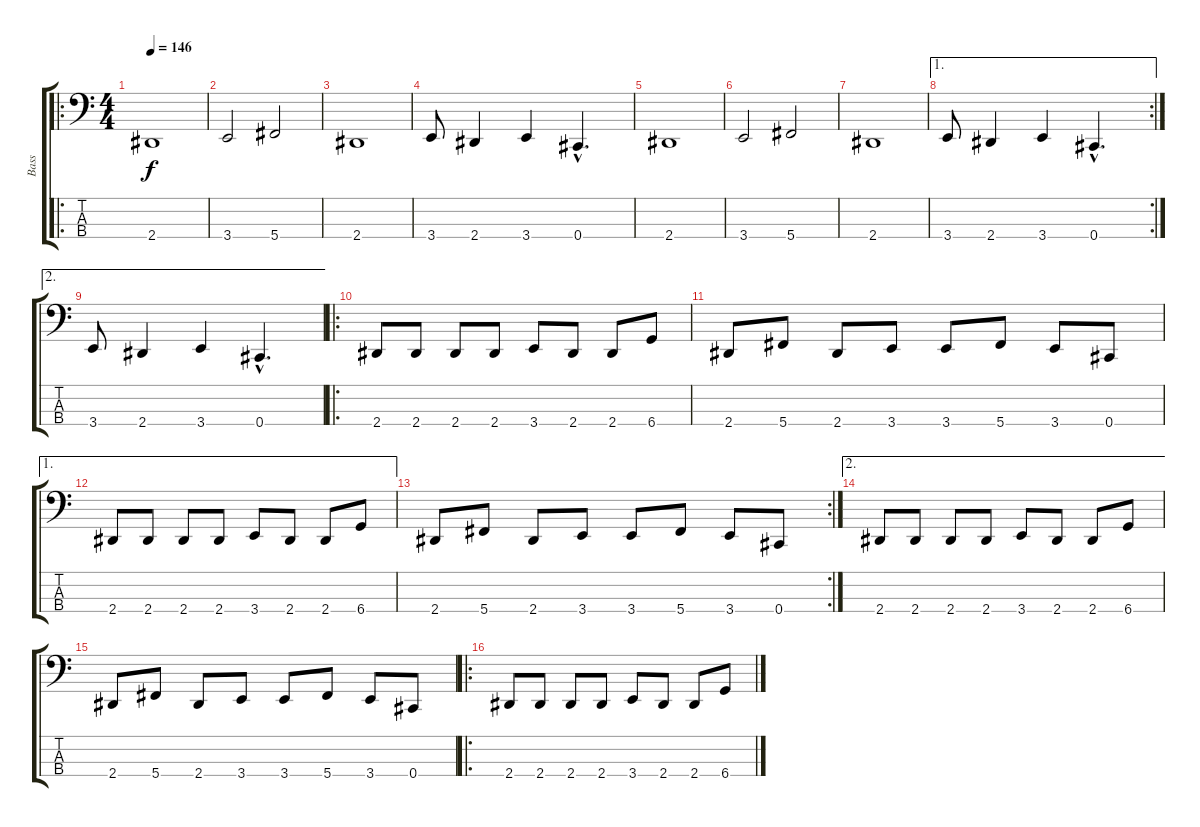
\track ("Bass" "Bass") {instrument electricbassfinger}
\staff {score tabs}
\tuning (E2 B1 Gb1 Db1) {hide}
\ro
\ts (4 4)
\tempo 146
\clef f4
\ks c
2.4.1{dy f} |
3.4.2 5.4.2 |
2.4.1 |
3.4.8 2.4.4 3.4.4 0.4{hac}.4{d} |
2.4.1 |
3.4.2 5.4.2 |
2.4.1 |
\ae 1
\rc 2
3.4.8 2.4.4 3.4.4 0.4{hac}.4{d} |
\ae 2
3.4.8 2.4.4 3.4.4 0.4{hac}.4{d} |
\ro
2.4.8 2.4.8 2.4.8 2.4.8 3.4.8 2.4.8 2.4.8 6.4.8 |
2.4.8 5.4.8 2.4.8 3.4.8 3.4.8 5.4.8 3.4.8 0.4.8 |
\ae 1
2.4.8 2.4.8 2.4.8 2.4.8 3.4.8 2.4.8 2.4.8 6.4.8 |
\rc 2
2.4.8 5.4.8 2.4.8 3.4.8 3.4.8 5.4.8 3.4.8 0.4.8 |
\ae 2
2.4.8 2.4.8 2.4.8 2.4.8 3.4.8 2.4.8 2.4.8 6.4.8 |
2.4.8 5.4.8 2.4.8 3.4.8 3.4.8 5.4.8 3.4.8 0.4.8 |
\ro
2.4.8 2.4.8 2.4.8 2.4.8 3.4.8 2.4.8 2.4.8 6.4.8
